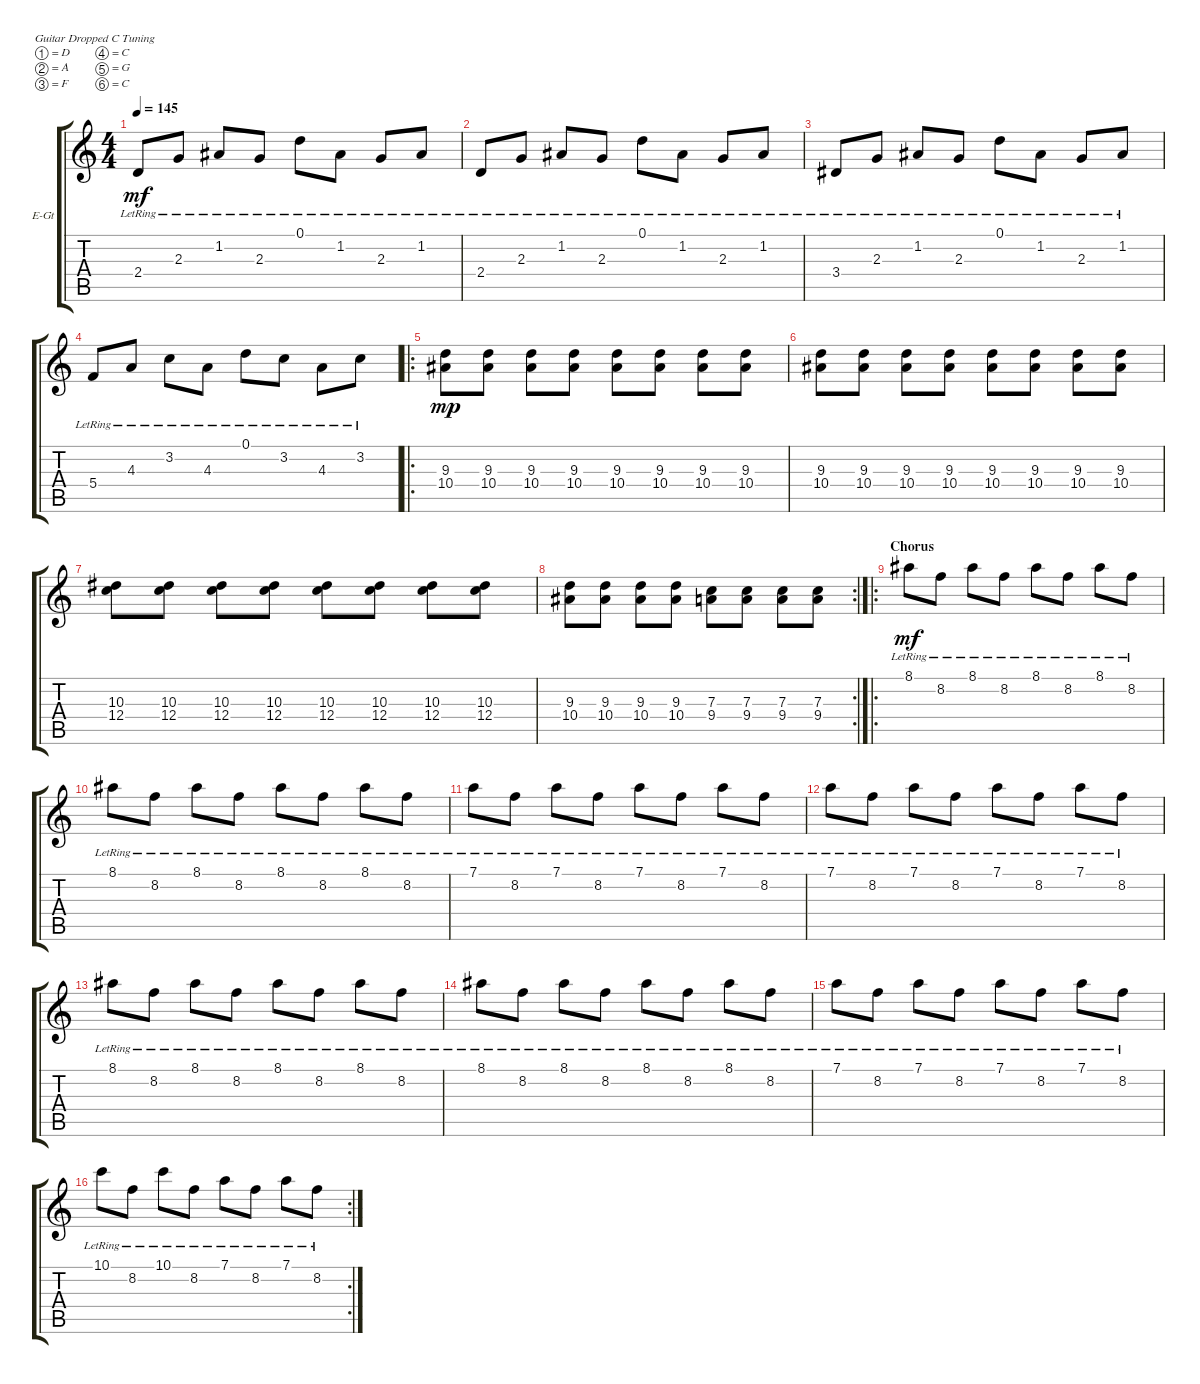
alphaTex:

\defaultSystemsLayout 4
\bracketExtendMode groupsimilarinstruments
\firstSystemTrackNameOrientation horizontal
\otherSystemsTrackNameOrientation horizontal
\track ("Padge" "E-Gt") {instrument electricguitarclean}
\staff {score tabs}
\tuning (D4 A3 F3 C3 G2 C2)
\ts (4 4)
\tempo 145
\clef g2
\scale
0.374359
\ks c
2.4{lr}.8{dy mf} 2.3{lr}.8 1.2{lr}.8 2.3{lr}.8 0.1{lr}.8 1.2{lr}.8 2.3{lr}.8 1.2{lr}.8 |
\scale
0.312821 2.4{lr}.8 2.3{lr}.8 1.2{lr}.8 2.3{lr}.8 0.1{lr}.8 1.2{lr}.8 2.3{lr}.8 1.2{lr}.8 |
\scale
0.303483 3.4{lr}.8 2.3{lr}.8 1.2{lr}.8 2.3{lr}.8 0.1{lr}.8 1.2{lr}.8 2.3{lr}.8 1.2{lr}.8 |
\scale
0.333333 5.4{lr}.8 4.3{lr}.8 3.2{lr}.8 4.3{lr}.8 0.1{lr}.8 3.2{lr}.8 4.3{lr}.8 3.2{lr}.8 |
\ro
\scale
0.363184 (9.3 10.4).8{dy mp} (9.3 10.4).8 (9.3 10.4).8 (9.3 10.4).8 (9.3 10.4).8 (9.3 10.4).8 (9.3 10.4).8 (9.3 10.4).8 |
\scale
0.322751 (9.3 10.4).8 (9.3 10.4).8 (9.3 10.4).8 (9.3 10.4).8 (9.3 10.4).8 (9.3 10.4).8 (9.3 10.4).8 (9.3 10.4).8 |
\scale
0.322751 (10.3 12.4).8 (10.3 12.4).8 (10.3 12.4).8 (10.3 12.4).8 (10.3 12.4).8 (10.3 12.4).8 (10.3 12.4).8 (10.3 12.4).8 |
\rc 2
\scale
0.354497 (9.3 10.4).8 (9.3 10.4).8 (9.3 10.4).8 (9.3 10.4).8 (7.3 9.4).8 (7.3 9.4).8 (7.3 9.4).8 (7.3 9.4).8 |
\ro
\section ("" "Chorus")
\scale
0.374359 8.1{lr}.8{dy mf} 8.2{lr}.8 8.1{lr}.8 8.2{lr}.8 8.1{lr}.8 8.2{lr}.8 8.1{lr}.8 8.2{lr}.8 |
\scale
0.312821 8.1{lr}.8 8.2{lr}.8 8.1{lr}.8 8.2{lr}.8 8.1{lr}.8 8.2{lr}.8 8.1{lr}.8 8.2{lr}.8 |
\scale
0.312821 7.1{lr}.8 8.2{lr}.8 7.1{lr}.8 8.2{lr}.8 7.1{lr}.8 8.2{lr}.8 7.1{lr}.8 8.2{lr}.8 |
\scale
0.333333 7.1{lr}.8 8.2{lr}.8 7.1{lr}.8 8.2{lr}.8 7.1{lr}.8 8.2{lr}.8 7.1{lr}.8 8.2{lr}.8 |
\scale
0.333333 8.1{lr}.8 8.2{lr}.8 8.1{lr}.8 8.2{lr}.8 8.1{lr}.8 8.2{lr}.8 8.1{lr}.8 8.2{lr}.8 |
\scale
0.333333 8.1{lr}.8 8.2{lr}.8 8.1{lr}.8 8.2{lr}.8 8.1{lr}.8 8.2{lr}.8 8.1{lr}.8 8.2{lr}.8 |
\scale
0.322751 7.1{lr}.8 8.2{lr}.8 7.1{lr}.8 8.2{lr}.8 7.1{lr}.8 8.2{lr}.8 7.1{lr}.8 8.2{lr}.8 |
\rc 2
\scale
0.354497 10.1{lr}.8 8.2{lr}.8 10.1{lr}.8 8.2{lr}.8 7.1{lr}.8 8.2{lr}.8 7.1{lr}.8 8.2{lr}.8
